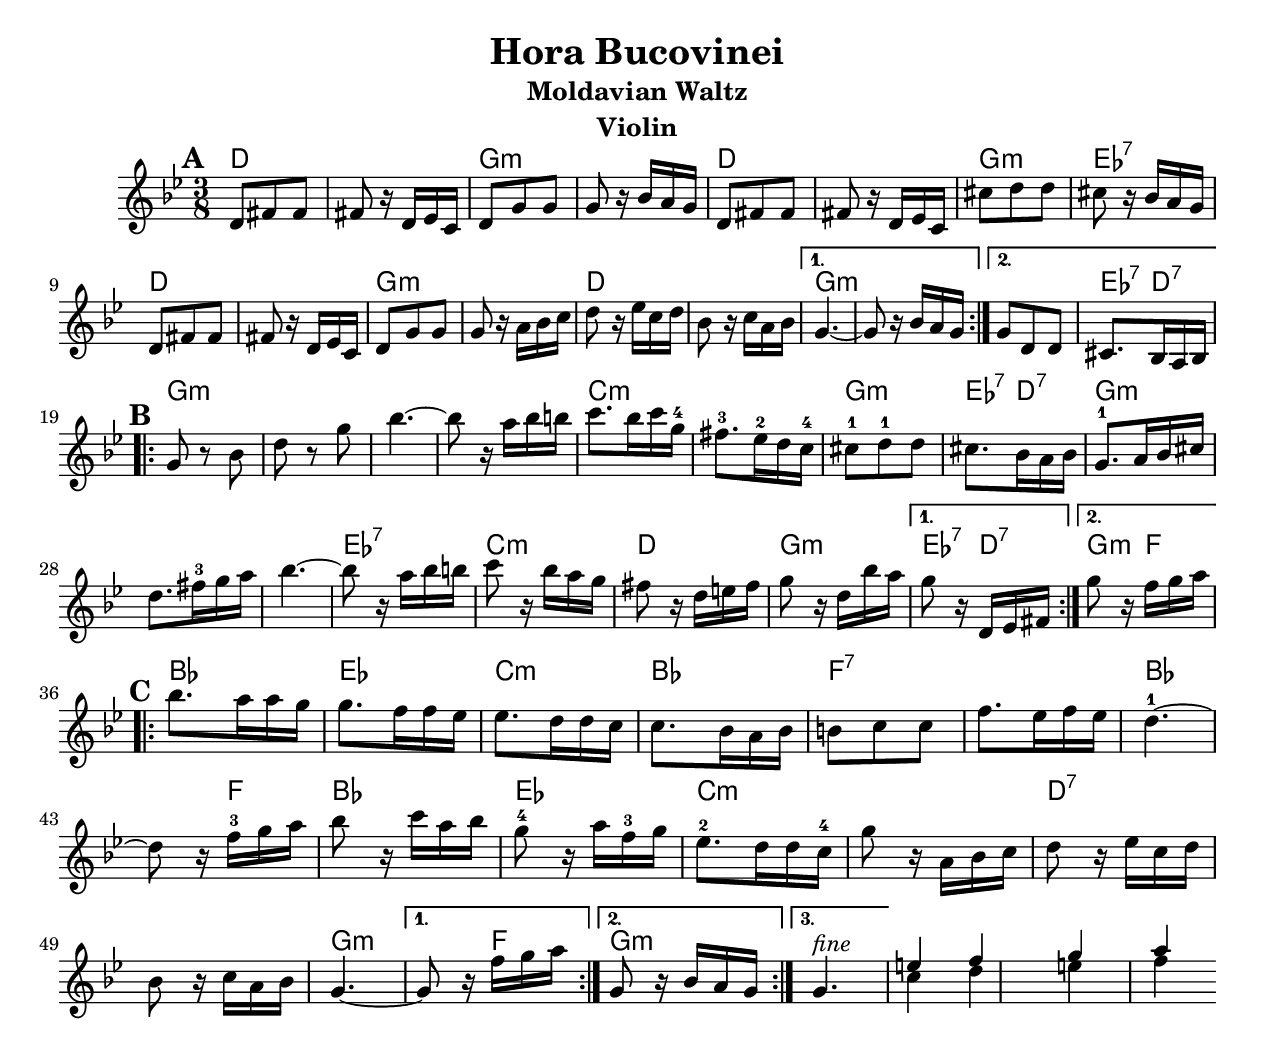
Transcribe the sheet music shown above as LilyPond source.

\version "2.18.0"
\include "english.ly"
%\pointAndClickOff

\paper{
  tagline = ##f
  print-all-headers = ##t
  #(set-paper-size "letter")
}
date = #(strftime "%d-%m-%Y" (localtime (current-time)))

%\markup{ \italic{ " Updated " \date  }  }
%\markup{ Got something to say? }

%#################################### Melody ########################
melody = \relative c' {
  \clef treble
  \key g \minor
  \time 3/8
  \set Score.markFormatter = #format-mark-box-alphabet

  %\partial 16*3 a16 d f   %lead in notes

  \repeat volta 2{
    \mark \default
    d8  fs fs
    fs8 r16 d16 ef c|
    d8 g g
    g r16 bf a g|

    d8 fs fs
    fs8 r16 d16 ef c|
    cs'8 d d
    cs r16 bf a g

    d8 fs fs
    fs8 r16 d16 ef c|
    d8 g g
    g r16 a bf c|

    d8 r16 ef c d|
    bf8 r16 c a bf
    %g4.~
  }
  \alternative {
    {
      g4.~
      g8 r16 bf a g
    }
    {
      g8 d d
      cs8. bf16 a bf
    }
  }
  \break
  \repeat volta 2{
    \mark \default
    g'8   r bf
    d8 r g
    bf4.~
    bf8 r16 a bf b

    c8. bf16 c g-4|
    fs8.-3 ef16-2 d c-4
    cs8-1 d-1 d|
    cs8. bf16 a bf

    g8.-1 a16 bf cs|
    d8. fs16-3 g a
    bf4.~
    bf8 r16 a bf b

    c8 r16 bf a g|
    fs8 r16 d e fs
    g8 r16 d bf' a
  }
  \alternative {
    {g8 r16 d, ef fs }
    {g'8 r16 f g a }
  }
  \break


  \repeat volta 3{
    \mark \default
    bf8.  a16 a g
    g8. f16 f ef|
    ef8. d16 d c
    c8. bf16 a bf

    b8 c c
    f8. ef16 f ef
    d4.-1~
    d8 r16 f-3 g a

    bf8 r16 c a bf|
    g8-4 r16 a f-3 g
    ef8.-2 d16 d c-4|
    g'8 r16 a, bf c

    d8 r16 ef c d
    bf8 r16 c a bf|
    g4.~
  }
  \alternative{
    {g8 r16 f' g a}
    {g,8 r16 bf a g}
    {g4.^\markup \italic fine}
  }
  << { e'4 f g a } \\ { c,4 d e f } >>

}
harmony = \relative  c'{
  \repeat unfold 24{s4}
  d4
}


%################################# Lyrics #####################
%\addlyrics{  }
%################################# Chords #######################
harmonies = \chordmode {
  %A part
  d8 s8*5
  g8:m s8*5
  d8 s8*5
  g8:m s8*2
  %a8:7 s8*2
  ef8*3:7
  d8 s8*5
  g8:m s8*5
  d8 s8*5
  g8*9:m
  ef16*3:7 d16*3:7
  %B part
  g8:m s8*11
  c8*6:m
  g8*3:m
  ef16*3:7 d16*3:7
  g8*9:m
  ef8*3:7
  c8*3:m
  d8*3
  g8*3:m
  ef16*3:7 d16*3:7
  g16*3:m f16*3
  %C part
  bf8 s8*2
  ef8*3
  c8*3:m
  bf8 s8*2
  f8:7 s8*5
  bf16*9 f16*3
  bf8*3
  ef8*3
  c8*6:m
  d8*6:7
  g16*9:m f16*3
  g8*3:m
}

\score {
  <<
    \new ChordNames {
      \set chordChanges = ##f
      \harmonies
    }
    \new Staff
    \melody
    %\new Staff \harmony
  >>
  \header{
    title= "Hora Bucovinei"
    subtitle="Moldavian Waltz"
    composer= ""
    instrument = "Violin"
    arranger= ""
  }
  \midi{\tempo 4 = 120}
  \layout{indent = 1.0\cm}
}
